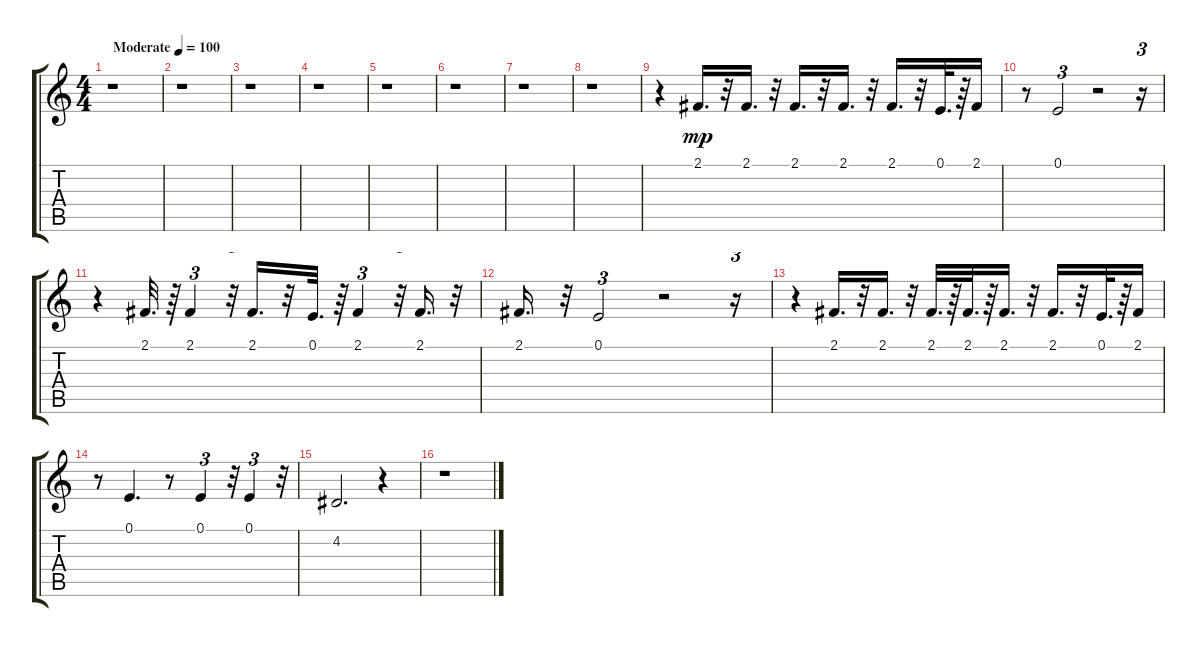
\track "" {instrument trumpet}
\staff {score tabs}
\tuning (E4 B3 G3 D3 A2 E2) {hide}
\ts (4 4)
\tempo (100 "Moderate")
\clef g2
\ks c
r.1{dy mp instrument trumpet} |
r.1 |
r.1 |
r.1 |
r.1 |
r.1 |
r.1 |
r.1 |
r.4 2.1.16{d} r.32 2.1.16{d} r.32 2.1.16{d} r.32 2.1.16{d} r.32 2.1.16{d} r.32 0.1.32{d} r.64 2.1.16 |
r.8 0.1.2{tu (3 2)} r.2 r.16{tu (3 2)} |
r.4 2.1.32{d} r.64 2.1.4{tu (3 2)} r.32{tu (3 2)} 2.1.16{d} r.32 0.1.32{d} r.64 2.1.4{tu (3 2)} r.32{tu (3 2)} 2.1.16{d} r.32 |
2.1.16{d} r.32 0.1.2{tu (3 2)} r.2 r.16{tu (3 2)} |
r.4 2.1.16{d} r.32 2.1.16{d} r.32 2.1.32{d} r.64 2.1.32{d} r.64 2.1.16{d} r.32 2.1.16{d} r.32 0.1.32{d} r.64 2.1.16 |
r.8 0.1.4{d} r.8 0.1.4{tu (3 2)} r.32{tu (3 2)} 0.1.4{tu (3 2)} r.32{tu (3 2)} |
4.2.2{d} r.4 |
r.1
